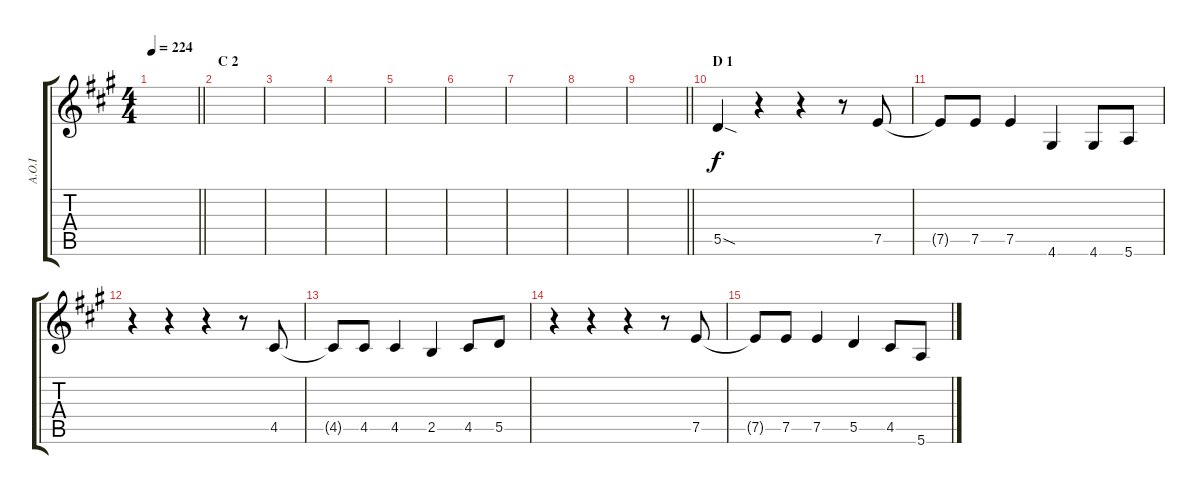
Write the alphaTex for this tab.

\track ("A.O.I" "A.O.I") {instrument distortionguitar}
\staff {score tabs}
\tuning (E4 B3 G3 D3 A2 E2) {hide}
\ts (4 4)
\tempo 224
\clef g2
\barLineRight lightlight
\ks a
|
\section ("" "C 2")
|
|
|
|
|
|
|
\barLineRight lightlight
|
\section ("" "D 1")
5.5{sod}.4 r.4 r.4 r.8 7.5.8 |
7.5{t}.8 7.5.8 7.5.4 4.6.4 4.6.8 5.6.8 |
r.4 r.4 r.4 r.8 4.5.8 |
4.5{t}.8 4.5.8 4.5.4 2.5.4 4.5.8 5.5.8 |
r.4 r.4 r.4 r.8 7.5.8 |
7.5{t}.8 7.5.8 7.5.4 5.5.4 4.5.8 5.6.8
